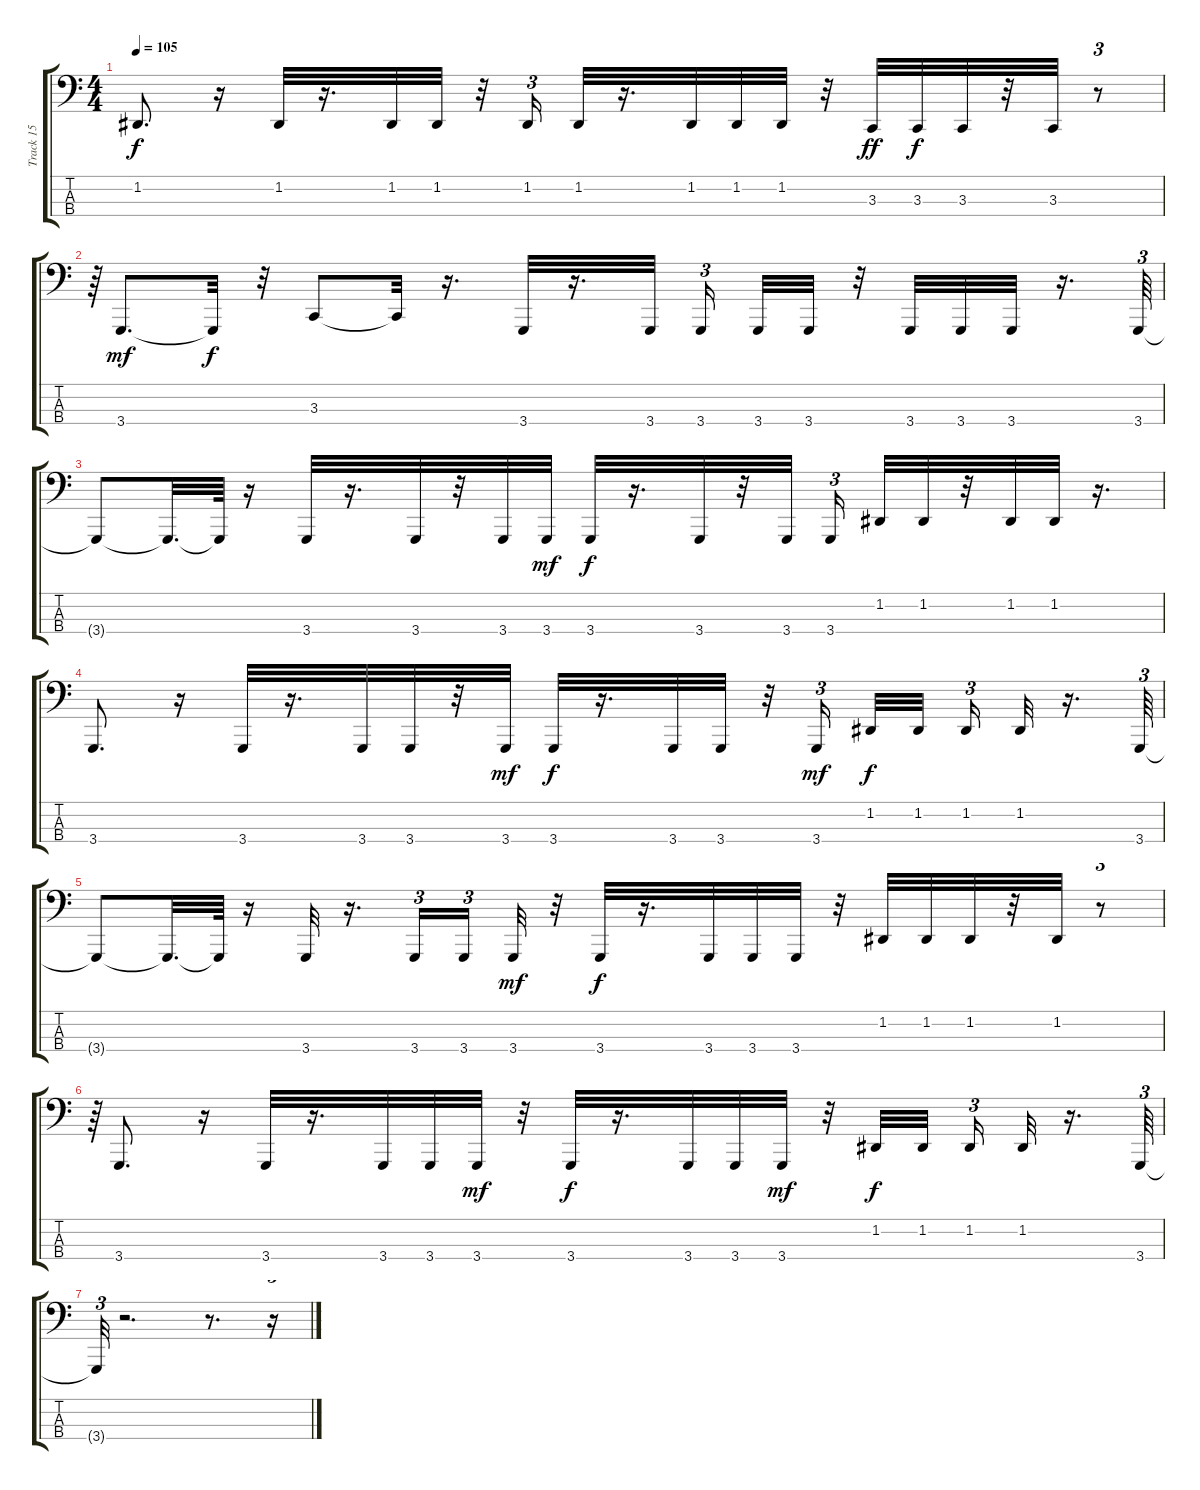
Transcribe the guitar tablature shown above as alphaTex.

\track ("Track 15" "Track 15") {instrument stringensemble1}
\staff {score tabs}
\tuning (G2 D2 A1 E1) {hide}
\ts (4 4)
\tempo 105
\clef f4
\ks c
1.2.8{d dy f} r.16 1.2.32 r.16{d} 1.2.32 1.2.32 r.32 1.2.16{tu (3 2)} 1.2.32 r.16{d} 1.2.32 1.2.32 1.2.32 r.32 3.3.32{dy ff} 3.3.32{dy f} 3.3.32 r.32 3.3.32 r.8{tu (3 2)} |
r.64{tu (3 2)} 3.4.8{d dy mf} 3.4{t}.32{dy f} r.32 3.3.8 3.3{t}.32 r.16{d} 3.4.32 r.16{d} 3.4.32{beam splitsecondary} 3.4.16{tu (3 2) beam splitsecondary} 3.4.32 3.4.32 r.32 3.4.32 3.4.32 3.4.32 r.16{d} 3.4.64{tu (3 2)} |
3.4{t}.8 3.4{t}.32{d} 3.4{t}.64 r.16 3.4.32 r.16{d} 3.4.32 r.32 3.4.32 3.4.32{dy mf} 3.4.32{dy f} r.16{d} 3.4.32 r.32 3.4.32 3.4.16{tu (3 2)} 1.2.32 1.2.32 r.32 1.2.32 1.2.32 r.16{d} |
3.4.8{d} r.16 3.4.32 r.16{d} 3.4.32 3.4.32 r.32 3.4.32{dy mf} 3.4.32{dy f} r.16{d} 3.4.32 3.4.32 r.32 3.4.16{tu (3 2) dy mf} 1.2.32{dy f} 1.2.32{beam splitsecondary} 1.2.16{tu (3 2)} 1.2.32 r.16{d} 3.4.64{tu (3 2)} |
3.4{t}.8 3.4{t}.32{d} 3.4{t}.64 r.16 3.4.32 r.16{d} 3.4.16{tu (3 2)} 3.4.16{tu (3 2) beam splitsecondary} 3.4.32{dy mf} r.32 3.4.32{dy f} r.16{d} 3.4.32 3.4.32 3.4.32 r.32 1.2.32 1.2.32 1.2.32 r.32 1.2.32 r.8{tu (3 2)} |
r.64{tu (3 2)} 3.4.8{d} r.16 3.4.32 r.16{d} 3.4.32 3.4.32 3.4.32{dy mf} r.32 3.4.32{dy f} r.16{d} 3.4.32 3.4.32 3.4.32{dy mf} r.32 1.2.32{dy f} 1.2.32{beam splitsecondary} 1.2.16{tu (3 2)} 1.2.32 r.16{d} 3.4.64{tu (3 2)} |
3.4{t}.32{tu (3 2)} r.2{d} r.8{d} r.16{tu (3 2)}
